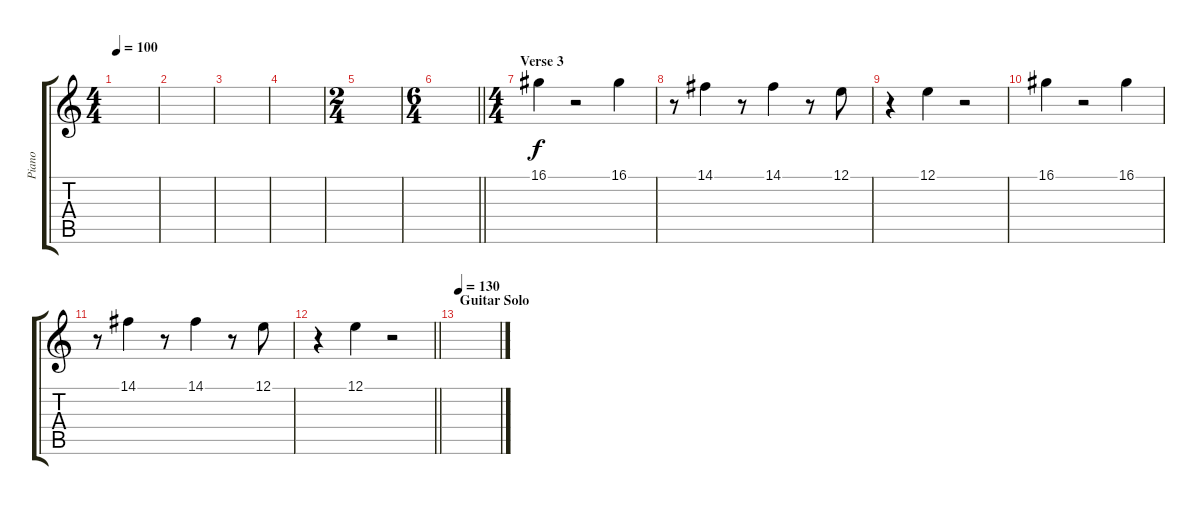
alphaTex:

\track ("Piano" "Piano") {instrument acousticgrandpiano}
\staff {score tabs}
\tuning (E4 B3 G3 D3 A2 E2) {hide}
\ts (4 4)
\tempo 100
\clef g2
\ks c
|
|
|
|
\ts (2 4)
|
\ts (6 4)
\barLineRight lightlight
|
\ts (4 4)
\section ("" "Verse 3")
16.1.4 r.2 16.1.4 |
r.8 14.1.4 r.8 14.1.4 r.8 12.1.8 |
r.4 12.1.4 r.2 |
16.1.4 r.2 16.1.4 |
r.8 14.1.4 r.8 14.1.4 r.8 12.1.8 |
\barLineRight lightlight
r.4 12.1.4 r.2 |
\section ("" "Guitar Solo")
\tempo 130
